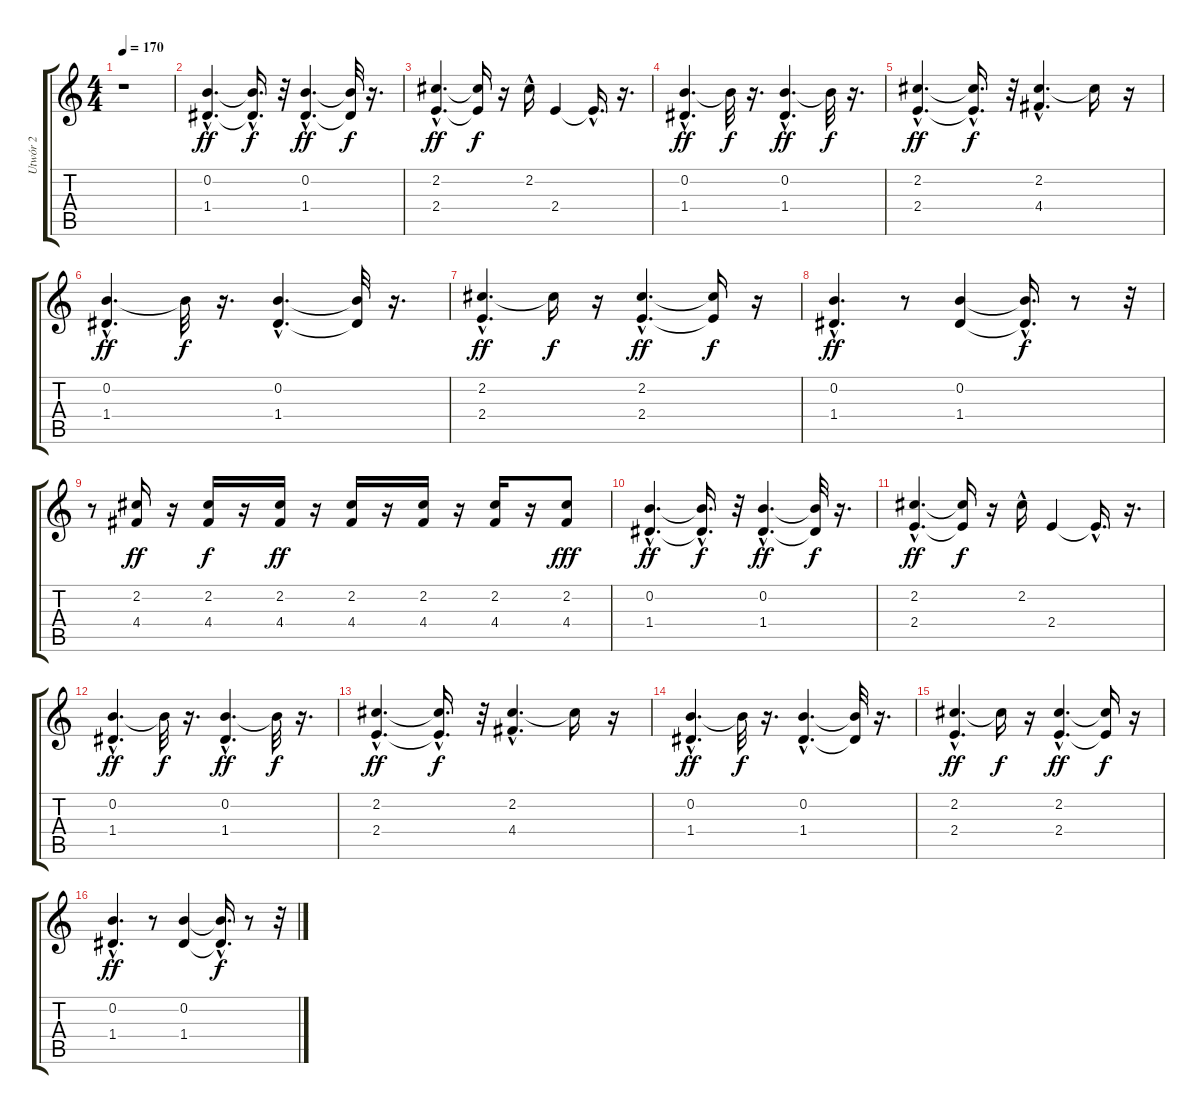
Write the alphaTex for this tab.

\track ("Utwór 2" "Utwór 2") {instrument overdrivenguitar}
\staff {score tabs}
\tuning (E4 B3 G3 D3 A2 E2) {hide}
\ts (4 4)
\tempo 170
\clef g2
\ks c
r.1{dy ff} |
(0.2{hac} 1.4{hac}).4{d} (0.2{hac t} 1.4{hac t}).16{d dy f} r.32 (0.2{hac} 1.4{hac}).4{d dy ff} (0.2{t} 1.4{t}).32{dy f} r.16{d} |
(2.2{hac} 2.4{hac}).4{d dy ff} (2.2{t} 2.4{t}).16{dy f} r.16 2.2{hac}.16 2.4.4 2.4{hac t}.16{d} r.16{d} |
(0.2{hac} 1.4{hac}).4{d dy ff} 0.2{t}.32{dy f} r.16{d} (0.2{hac} 1.4{hac}).4{d dy ff} 0.2{t}.32{dy f} r.16{d} |
(2.2{hac} 2.4{hac}).4{d dy ff} (2.2{hac t} 2.4{t}).16{d dy f} r.32 (2.2{hac} 4.4{hac}).4{d} 2.2{t}.16 r.16 |
(0.2{hac} 1.4{hac}).4{d dy ff} 0.2{t}.32{dy f} r.16{d} (0.2{hac} 1.4{hac}).4{d} (0.2{t} 1.4{t}).32 r.16{d} |
(2.2{hac} 2.4).4{d dy ff} 2.2{t}.16{dy f} r.16 (2.2{hac} 2.4{hac}).4{d dy ff} (2.2{t} 2.4{t}).16{dy f} r.16 |
(0.2{hac} 1.4).4{d dy ff} r.8 (0.2 1.4).4 (0.2{hac t} 1.4{hac t}).16{d dy f} r.8 r.32 |
r.8 (2.2 4.4).16{dy ff} r.16 (2.2 4.4).16{dy f} r.16 (2.2 4.4).16{dy ff} r.16 (2.2 4.4).16 r.16 (2.2 4.4).16 r.16 (2.2 4.4).16 r.16 (2.2 4.4).8{dy fff} |
(0.2{hac} 1.4{hac}).4{d dy ff} (0.2{hac t} 1.4{hac t}).16{d dy f} r.32 (0.2{hac} 1.4{hac}).4{d dy ff} (0.2{t} 1.4{t}).32{dy f} r.16{d} |
(2.2{hac} 2.4{hac}).4{d dy ff} (2.2{t} 2.4{t}).16{dy f} r.16 2.2{hac}.16 2.4.4 2.4{hac t}.16{d} r.16{d} |
(0.2{hac} 1.4{hac}).4{d dy ff} 0.2{t}.32{dy f} r.16{d} (0.2{hac} 1.4{hac}).4{d dy ff} 0.2{t}.32{dy f} r.16{d} |
(2.2{hac} 2.4{hac}).4{d dy ff} (2.2{hac t} 2.4{t}).16{d dy f} r.32 (2.2{hac} 4.4{hac}).4{d} 2.2{t}.16 r.16 |
(0.2{hac} 1.4{hac}).4{d dy ff} 0.2{t}.32{dy f} r.16{d} (0.2{hac} 1.4{hac}).4{d} (0.2{t} 1.4{t}).32 r.16{d} |
(2.2{hac} 2.4).4{d dy ff} 2.2{t}.16{dy f} r.16 (2.2{hac} 2.4{hac}).4{d dy ff} (2.2{t} 2.4{t}).16{dy f} r.16 |
(0.2{hac} 1.4).4{d dy ff} r.8 (0.2 1.4).4 (0.2{hac t} 1.4{hac t}).16{d dy f} r.8 r.32
